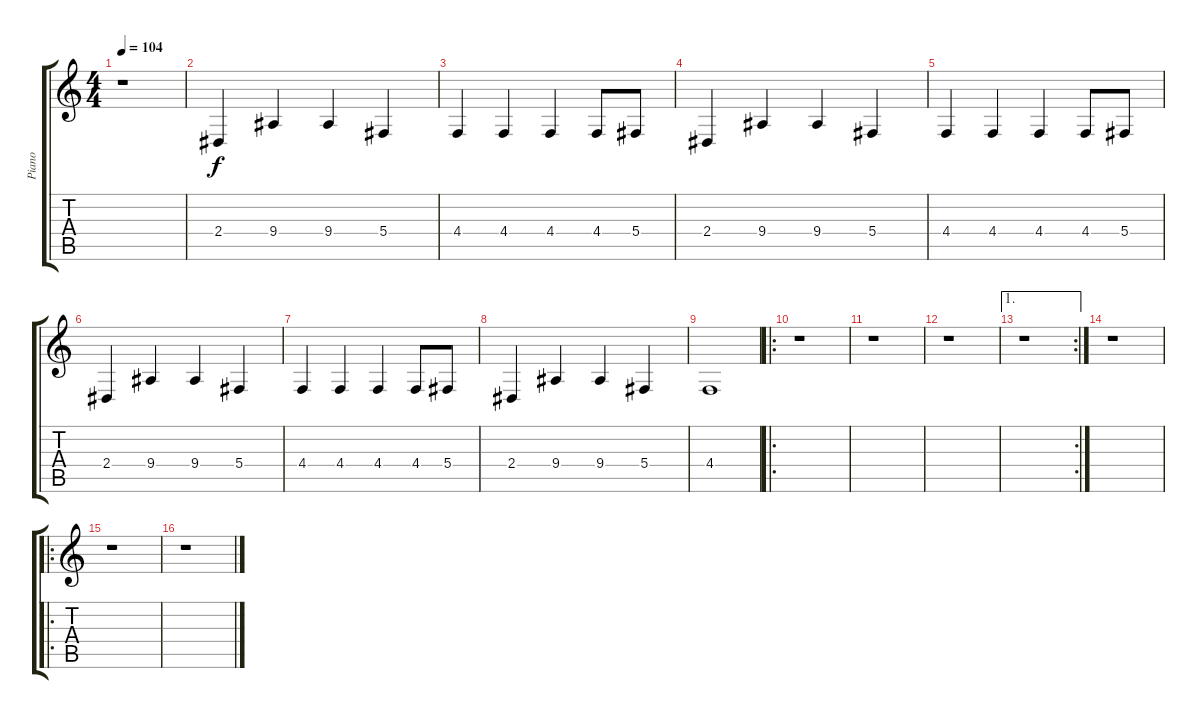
\track ("Piano" "Piano") {instrument acousticgrandpiano}
\staff {score tabs}
\tuning (Eb4 Bb3 Gb3 Db3 Ab2 Db2) {hide}
\ts (4 4)
\tempo 104
\clef g2
\ks c
r.1{dy f} |
2.4.4 9.4.4 9.4.4 5.4.4 |
4.4.4 4.4.4 4.4.4 4.4.8 5.4.8 |
2.4.4 9.4.4 9.4.4 5.4.4 |
4.4.4 4.4.4 4.4.4 4.4.8 5.4.8 |
2.4.4 9.4.4 9.4.4 5.4.4 |
4.4.4 4.4.4 4.4.4 4.4.8 5.4.8 |
2.4.4 9.4.4 9.4.4 5.4.4 |
4.4.1 |
\ro
r.1 |
r.1 |
r.1 |
\ae 1
\rc 2
r.1 |
r.1 |
\ro
r.1 |
r.1
